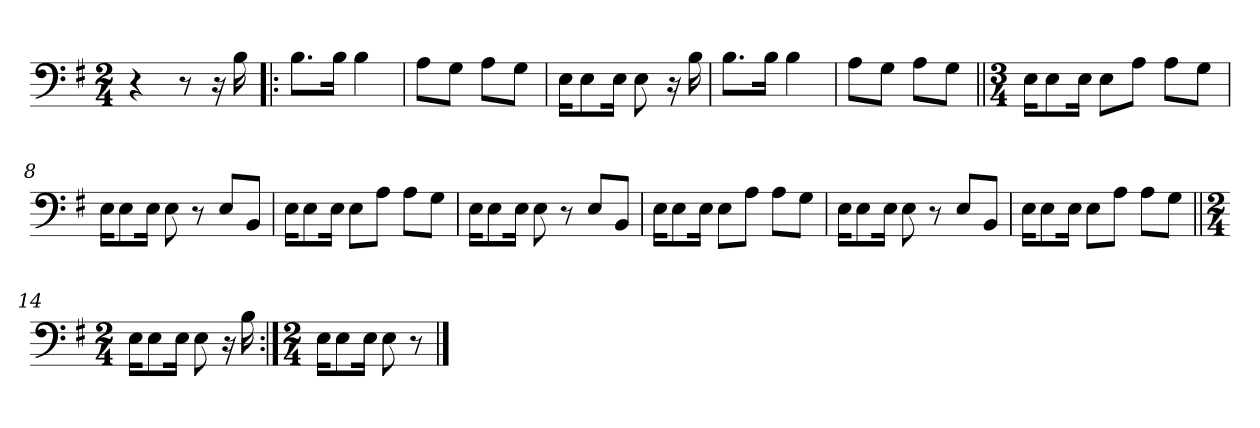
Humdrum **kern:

**kern
*part1
*staff1
*clefF4
*k[f#]
*M2/4
=1
4r
8r
16r
16B\
=2!|:
8.B\L
16B\Jk
4B\
=3
8A\L
8G\J
8A\L
8G\J
=4
16E\KL
8E\
16E\Jk
8E\
16r
16B\
=5
8.B\L
16B\Jk
4B\
=6
8A\L
8G\J
8A\L
8G\J
=7||
*M3/4
16E\KL
8E\
16E\Jk
8E\L
8A\J
8A\L
8G\J
=8
16E\KL
8E\
16E\Jk
8E\
8r
8E/L
8BB/J
=9
16E\KL
8E\
16E\Jk
8E\L
8A\J
8A\L
8G\J
=10
16E\KL
8E\
16E\Jk
8E\
8r
8E/L
8BB/J
=11
16E\KL
8E\
16E\Jk
8E\L
8A\J
8A\L
8G\J
=12
16E\KL
8E\
16E\Jk
8E\
8r
8E/L
8BB/J
=13
16E\KL
8E\
16E\Jk
8E\L
8A\J
8A\L
8G\J
=14||
*M2/4
16E\KL
8E\
16E\Jk
8E\
16r
16B\
=:|!
*M2/4
16E\KL
8E\
16E\Jk
8E\
8r
==
*-
